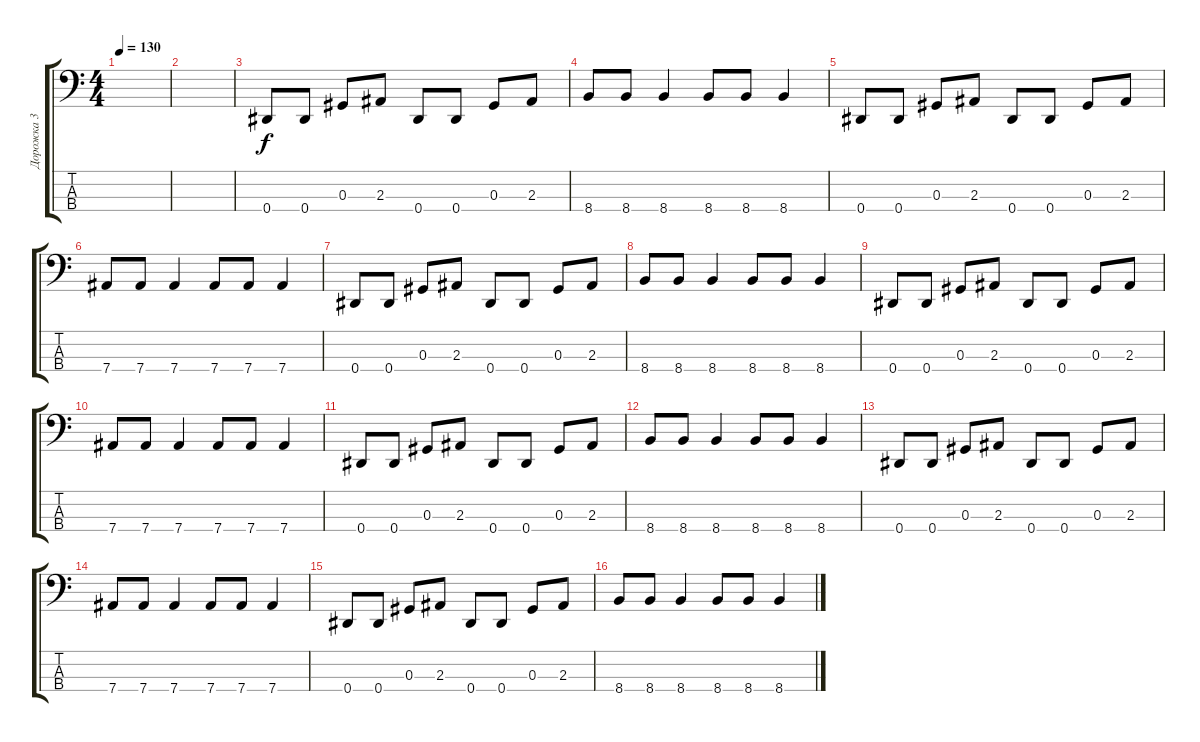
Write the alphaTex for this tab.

\track ("Дорожка 3" "Дорожка 3") {instrument electricbassfinger}
\staff {score tabs}
\tuning (Gb2 Db2 Ab1 Eb1) {hide}
\ts (4 4)
\tempo 130
\clef f4
\ks c
|
|
0.4.8 0.4.8 0.3.8 2.3.8 0.4.8 0.4.8 0.3.8 2.3.8 |
8.4.8 8.4.8 8.4.4 8.4.8 8.4.8 8.4.4 |
0.4.8 0.4.8 0.3.8 2.3.8 0.4.8 0.4.8 0.3.8 2.3.8 |
7.4.8 7.4.8 7.4.4 7.4.8 7.4.8 7.4.4 |
0.4.8 0.4.8 0.3.8 2.3.8 0.4.8 0.4.8 0.3.8 2.3.8 |
8.4.8 8.4.8 8.4.4 8.4.8 8.4.8 8.4.4 |
0.4.8 0.4.8 0.3.8 2.3.8 0.4.8 0.4.8 0.3.8 2.3.8 |
7.4.8 7.4.8 7.4.4 7.4.8 7.4.8 7.4.4 |
0.4.8 0.4.8 0.3.8 2.3.8 0.4.8 0.4.8 0.3.8 2.3.8 |
8.4.8 8.4.8 8.4.4 8.4.8 8.4.8 8.4.4 |
0.4.8 0.4.8 0.3.8 2.3.8 0.4.8 0.4.8 0.3.8 2.3.8 |
7.4.8 7.4.8 7.4.4 7.4.8 7.4.8 7.4.4 |
0.4.8 0.4.8 0.3.8 2.3.8 0.4.8 0.4.8 0.3.8 2.3.8 |
8.4.8 8.4.8 8.4.4 8.4.8 8.4.8 8.4.4
